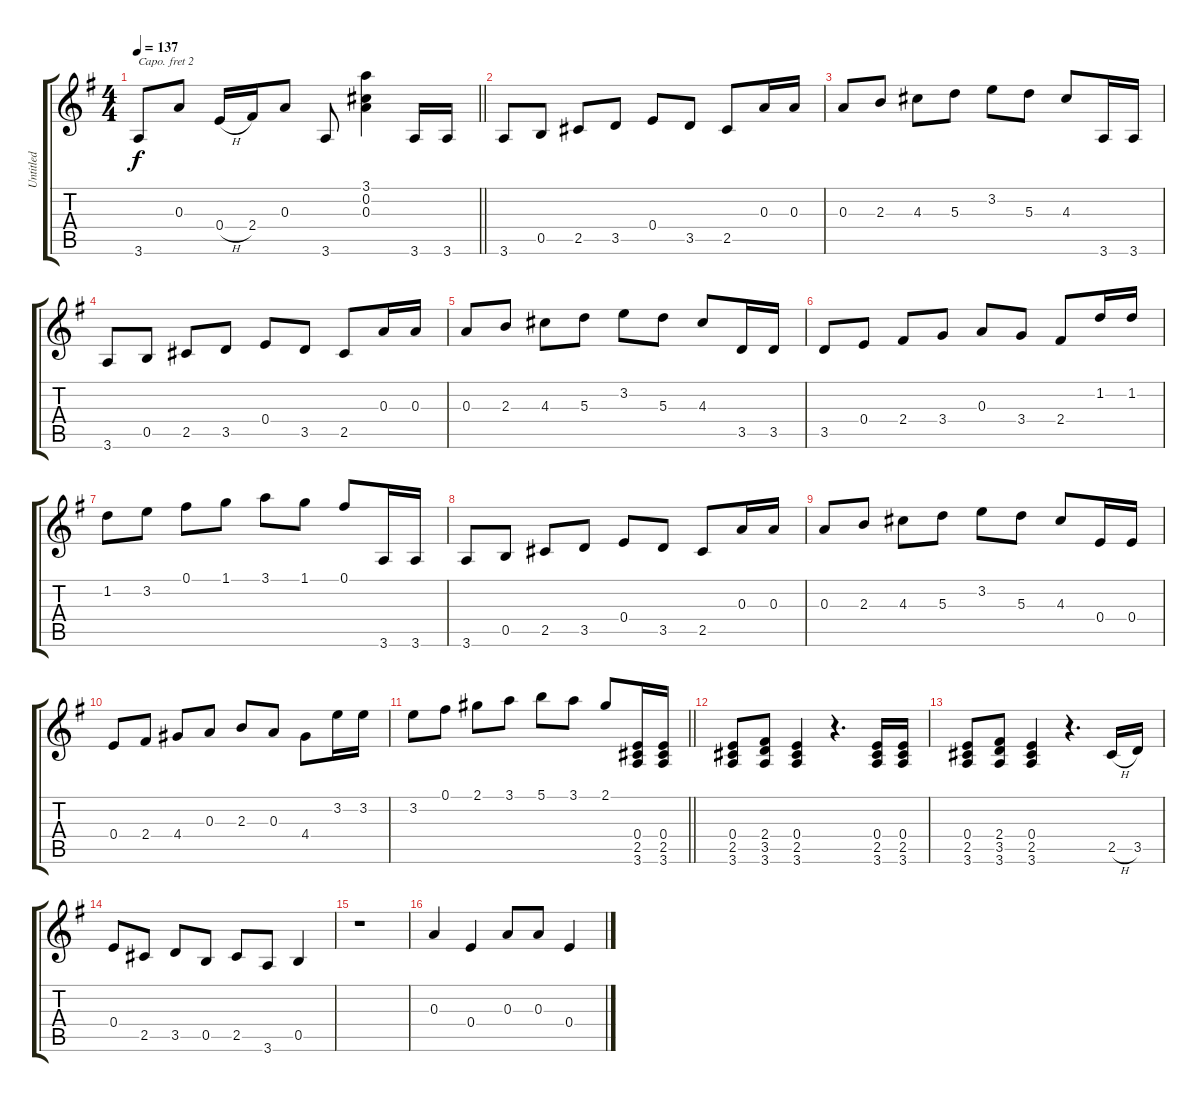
\track ("Untitled" "Untitled") {instrument acousticguitarsteel}
\staff {score tabs}
\capo 2
\tuning (E4 B3 G3 D3 A2 E2) {hide}
\ts (4 4)
\tempo 137
\clef g2
\barLineRight lightlight
\ks g
3.6.8{dy f} 0.3.8 0.4{h}.16 2.4.16 0.3.8 3.6.8 (3.1 0.2 0.3).4 3.6.16 3.6.16 |
3.6.8 0.5.8 2.5.8 3.5.8 0.4.8 3.5.8 2.5.8 0.3.16 0.3.16 |
0.3.8 2.3.8 4.3.8 5.3.8 3.2.8 5.3.8 4.3.8 3.6.16 3.6.16 |
3.6.8 0.5.8 2.5.8 3.5.8 0.4.8 3.5.8 2.5.8 0.3.16 0.3.16 |
0.3.8 2.3.8 4.3.8 5.3.8 3.2.8 5.3.8 4.3.8 3.5.16 3.5.16 |
3.5.8 0.4.8 2.4.8 3.4.8 0.3.8 3.4.8 2.4.8 1.2.16 1.2.16 |
1.2.8 3.2.8 0.1.8 1.1.8 3.1.8 1.1.8 0.1.8 3.6.16 3.6.16 |
3.6.8 0.5.8 2.5.8 3.5.8 0.4.8 3.5.8 2.5.8 0.3.16 0.3.16 |
0.3.8 2.3.8 4.3.8 5.3.8 3.2.8 5.3.8 4.3.8 0.4.16 0.4.16 |
0.4.8 2.4.8 4.4.8 0.3.8 2.3.8 0.3.8 4.4.8 3.2.16 3.2.16 |
\barLineRight lightlight
3.2.8 0.1.8 2.1.8 3.1.8 5.1.8 3.1.8 2.1.8 (0.4 2.5 3.6).16 (0.4 2.5 3.6).16 |
(0.4 2.5 3.6).8 (2.4 3.5 3.6).8 (0.4 2.5 3.6).4 r.4{d} (0.4 2.5 3.6).16 (0.4 2.5 3.6).16 |
(0.4 2.5 3.6).8 (2.4 3.5 3.6).8 (0.4 2.5 3.6).4 r.4{d} 2.5{h}.16 3.5.16 |
0.4.8 2.5.8 3.5.8 0.5.8 2.5.8 3.6.8 0.5.4 |
r.1 |
0.3.4 0.4.4 0.3.8 0.3.8 0.4.4
